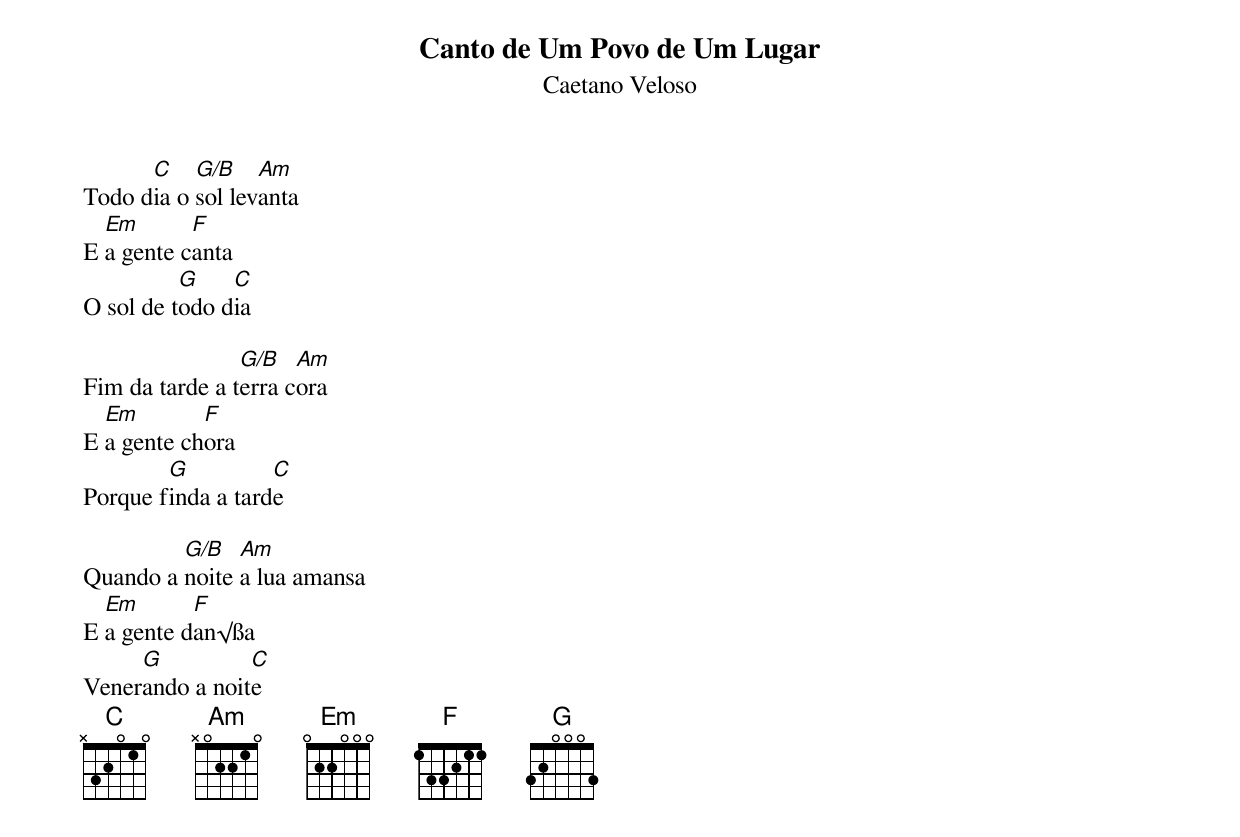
Canto de Um Povo de Um Lugar
Caetano Veloso

      C    G/B    Am
Todo dia o sol levanta
  Em       F
E a gente canta
          G    C
O sol de todo dia

                G/B   Am
Fim da tarde a terra cora
  Em        F
E a gente chora
        G          C
Porque finda a tarde

         G/B   Am
Quando a noite a lua amansa
  Em       F
E a gente dan√ßa
     G          C
Venerando a noite
